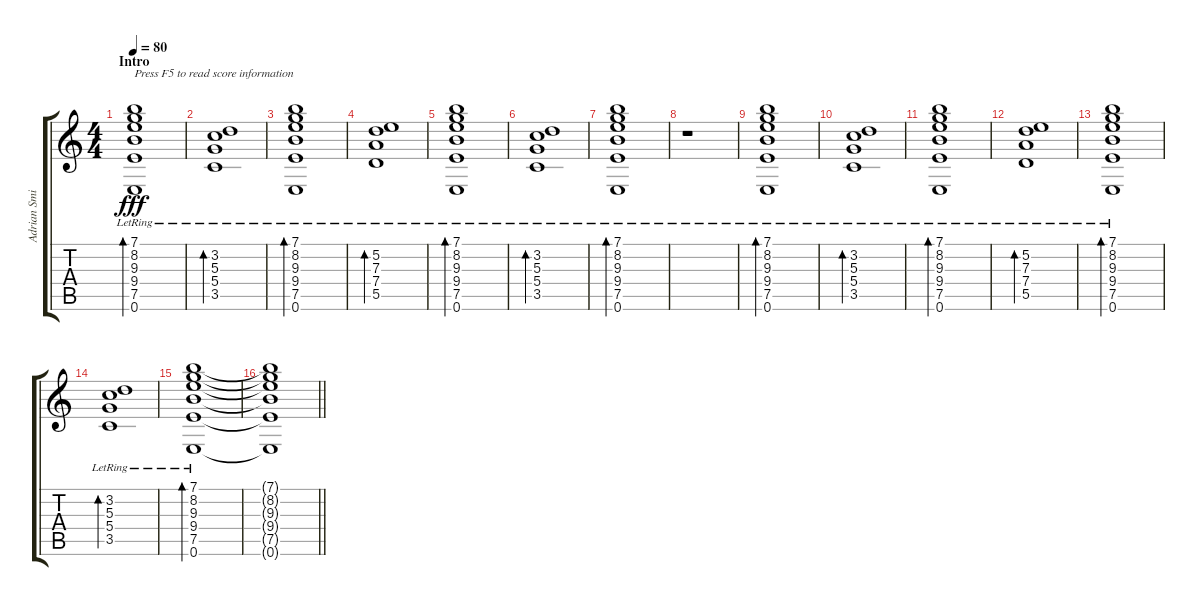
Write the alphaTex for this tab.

\track ("Adrian Smith (Clean)" "Adrian Smi") {instrument electricguitarclean}
\staff {score tabs}
\tuning (E4 B3 G3 D3 A2 E2) {hide}
\ts (4 4)
\section ("" "Intro")
\tempo 80
\clef g2
\ks c
(7.1{lr} 8.2{lr} 9.3{lr} 9.4{lr} 7.5{lr} 0.6{lr}).1{bd 120 txt "Press F5 to read score information" dy fff volume 16 instrument electricguitarclean} |
(3.2{lr} 5.3{lr} 5.4{lr} 3.5{lr}).1{bd 120} |
(7.1{lr} 8.2{lr} 9.3{lr} 9.4{lr} 7.5{lr} 0.6{lr}).1{bd 120} |
(5.2{lr} 7.3{lr} 7.4{lr} 5.5{lr}).1{bd 120} |
(7.1{lr} 8.2{lr} 9.3{lr} 9.4{lr} 7.5{lr} 0.6{lr}).1{bd 120} |
(3.2{lr} 5.3{lr} 5.4{lr} 3.5{lr}).1{bd 120} |
(7.1{lr} 8.2{lr} 9.3{lr} 9.4{lr} 7.5{lr} 0.6{lr}).1{bd 120} |
r.1 |
(7.1{lr} 8.2{lr} 9.3{lr} 9.4{lr} 7.5{lr} 0.6{lr}).1{bd 120} |
(3.2{lr} 5.3{lr} 5.4{lr} 3.5{lr}).1{bd 120} |
(7.1{lr} 8.2{lr} 9.3{lr} 9.4{lr} 7.5{lr} 0.6{lr}).1{bd 120} |
(5.2{lr} 7.3{lr} 7.4{lr} 5.5{lr}).1{bd 120} |
(7.1{lr} 8.2{lr} 9.3{lr} 9.4{lr} 7.5{lr} 0.6{lr}).1{bd 120} |
(3.2{lr} 5.3{lr} 5.4{lr} 3.5{lr}).1{bd 120} |
(7.1{lr} 8.2{lr} 9.3{lr} 9.4{lr} 7.5{lr} 0.6{lr}).1{bd 120} |
\barLineRight lightlight
(7.1{t} 8.2{t} 9.3{t} 9.4{t} 7.5{t} 0.6{t}).1
